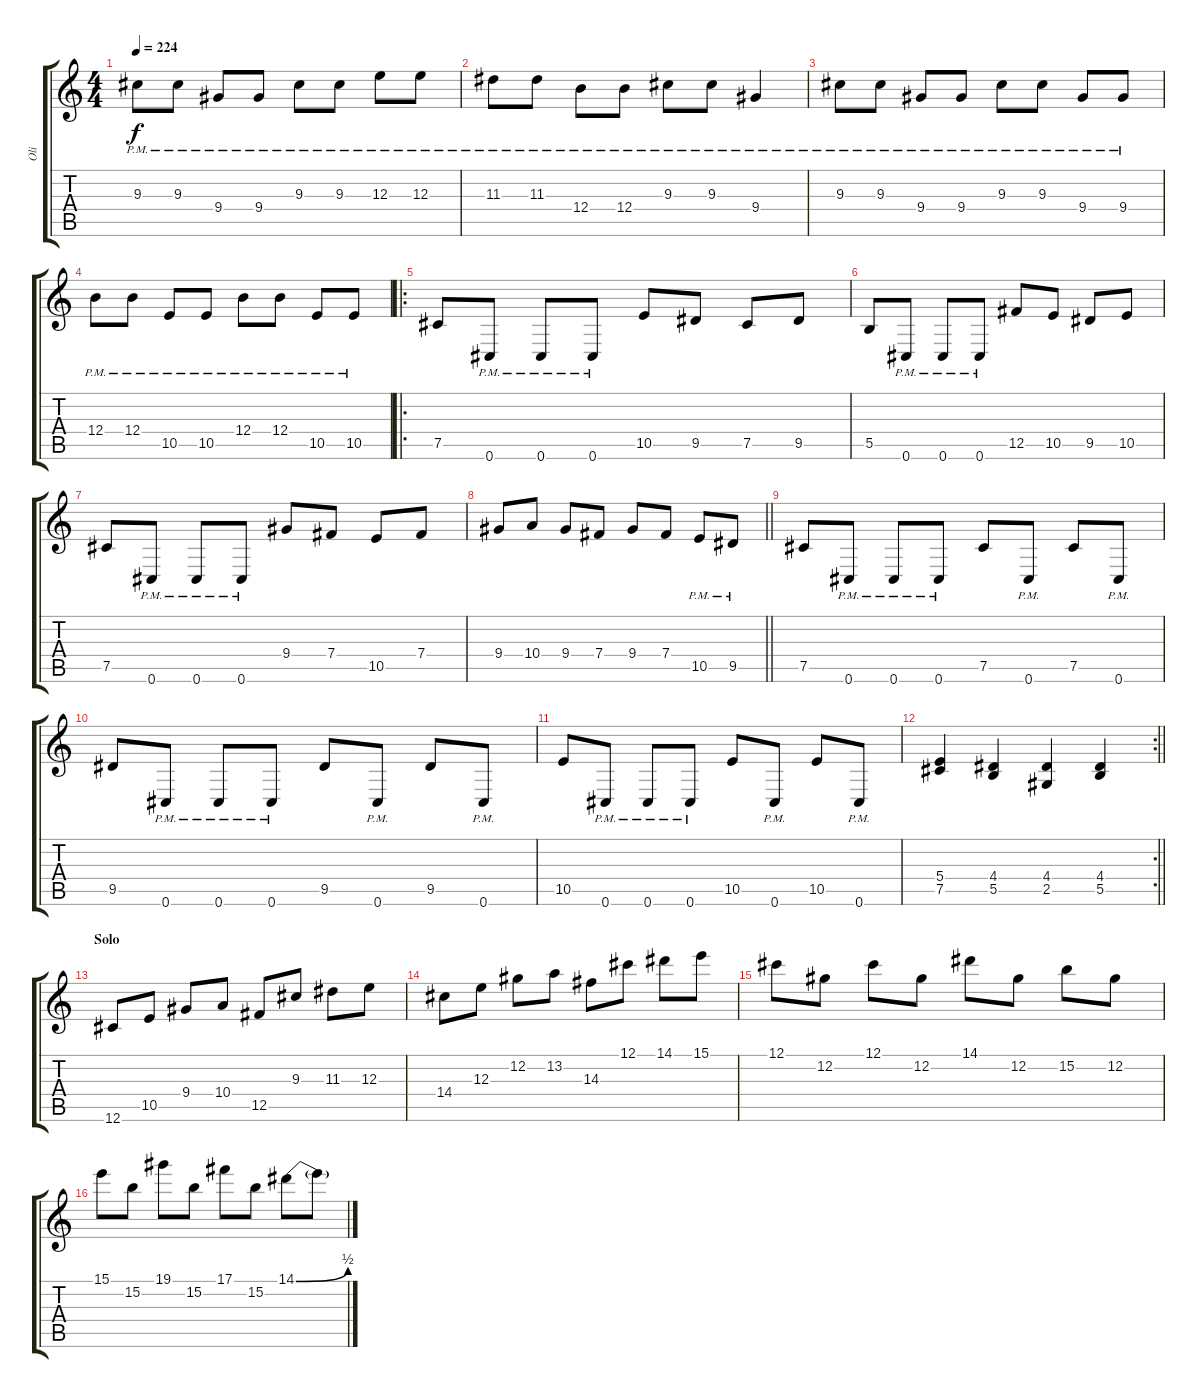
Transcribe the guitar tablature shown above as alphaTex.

\track ("Oli" "Oli") {instrument overdrivenguitar}
\staff {score tabs}
\tuning (Db4 Ab3 E3 B2 Gb2 Db2) {hide}
\ts (4 4)
\tempo 224
\clef g2
\ks c
9.3{pm}.8{dy f} 9.3{pm}.8 9.4{pm}.8 9.4{pm}.8 9.3{pm}.8 9.3{pm}.8 12.3{pm}.8 12.3{pm}.8 |
11.3{pm}.8 11.3{pm}.8 12.4{pm}.8 12.4{pm}.8 9.3{pm}.8 9.3{pm}.8 9.4{pm}.4 |
9.3{pm}.8 9.3{pm}.8 9.4{pm}.8 9.4{pm}.8 9.3{pm}.8 9.3{pm}.8 9.4{pm}.8 9.4{pm}.8 |
12.4{pm}.8 12.4{pm}.8 10.5{pm}.8 10.5{pm}.8 12.4{pm}.8 12.4{pm}.8 10.5{pm}.8 10.5{pm}.8 |
\ro
7.5.8 0.6{pm}.8 0.6{pm}.8 0.6{pm}.8 10.5.8 9.5.8 7.5.8 9.5.8 |
5.5.8 0.6{pm}.8 0.6{pm}.8 0.6{pm}.8 12.5.8 10.5.8 9.5.8 10.5.8 |
7.5.8 0.6{pm}.8 0.6{pm}.8 0.6{pm}.8 9.4.8 7.4.8 10.5.8 7.4.8 |
\barLineRight lightlight
9.4.8 10.4.8 9.4.8 7.4.8 9.4.8 7.4.8 10.5{pm}.8 9.5{pm}.8 |
7.5.8 0.6{pm}.8 0.6{pm}.8 0.6{pm}.8 7.5.8 0.6{pm}.8 7.5.8 0.6{pm}.8 |
9.5.8 0.6{pm}.8 0.6{pm}.8 0.6{pm}.8 9.5.8 0.6{pm}.8 9.5.8 0.6{pm}.8 |
10.5.8 0.6{pm}.8 0.6{pm}.8 0.6{pm}.8 10.5.8 0.6{pm}.8 10.5.8 0.6{pm}.8 |
\rc 2
\barLineRight lightlight
(5.4 7.5).4 (4.4 5.5).4 (4.4 2.5).4 (4.4 5.5).4 |
\section ("" "Solo")
12.6.8 10.5.8 9.4.8 10.4.8 12.5.8 9.3.8 11.3.8 12.3.8 |
14.4.8 12.3.8 12.2.8 13.2.8 14.3.8 12.1.8 14.1.8 15.1.8 |
12.1.8 12.2.8 12.1.8 12.2.8 14.1.8 12.2.8 15.2.8 12.2.8 |
15.1.8 15.2.8 19.1.8 15.2.8 17.1.8 15.2.8 14.1{be (bend 0 0 60 2)}.8 14.1{t}.8
